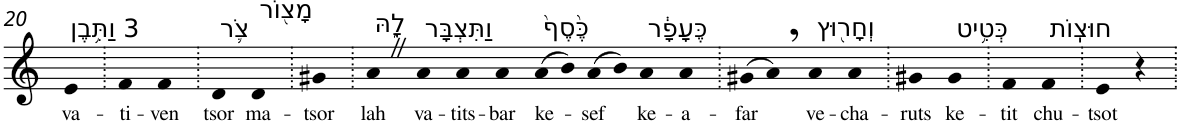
**kern	**text
*part1	*part1
*staff1	*staff1
*I"Piano	*
*I'Pno	*
!!LO:PB:g=z
*clefG2	*
*k[]	*
=20	=20
!LO:TX:a:t=3 וַתִּ֥בֶן	!
!	!LO:LY:b
4e	va-
=21.	=21.
!	!LO:LY:b
4f	-ti-
!	!LO:LY:b
4f	-ven
=22.	=22.
!LO:TX:a:t=צֹ֛ר	!
!	!LO:LY:b
4d	tsor
!LO:TX:a:t=מָצ֖וֹר	!
!	!LO:LY:b
4d	ma-
=23.	=23.
!	!LO:LY:b
4g#X	-tsor
=24.	=24.
!LO:TX:a:t=לָ֑הּ	!
!	!LO:LY:b
4aZ	lah
!LO:TX:a:t=וַתִּצְבָּר	!
!	!LO:LY:b
4a	va-
!	!LO:LY:b
4a	-tits-
!	!LO:LY:b
4a	-bar
!LO:TX:a:t=כֶּ֙סֶף֙	!
!	!LO:LY:b
(>8a	ke-
8b)	.
!	!LO:LY:b
(>8a	-sef
8b)	.
!LO:TX:a:t=כֶּעָפָ֔ר	!
!	!LO:LY:b
4a	ke-
!	!LO:LY:b
4a	-a-
=25.	=25.
!	!LO:LY:b
(>8g#X	-far
8a,)	.
!LO:TX:a:t=וְחָר֖וּץ	!
!	!LO:LY:b
4a	ve-
!	!LO:LY:b
4a	-cha-
=26.	=26.
!	!LO:LY:b
4g#X	-ruts
!LO:TX:a:t=כְּטִ֥יט	!
!	!LO:LY:b
4g#	ke-
=27.	=27.
!	!LO:LY:b
4f	-tit
!LO:TX:a:t=חוּצֽוֹת	!
!	!LO:LY:b
4f	chu-
=28.	=28.
!	!LO:LY:b
4e	-tsot
4r	.
=.	=.
*-	*-
